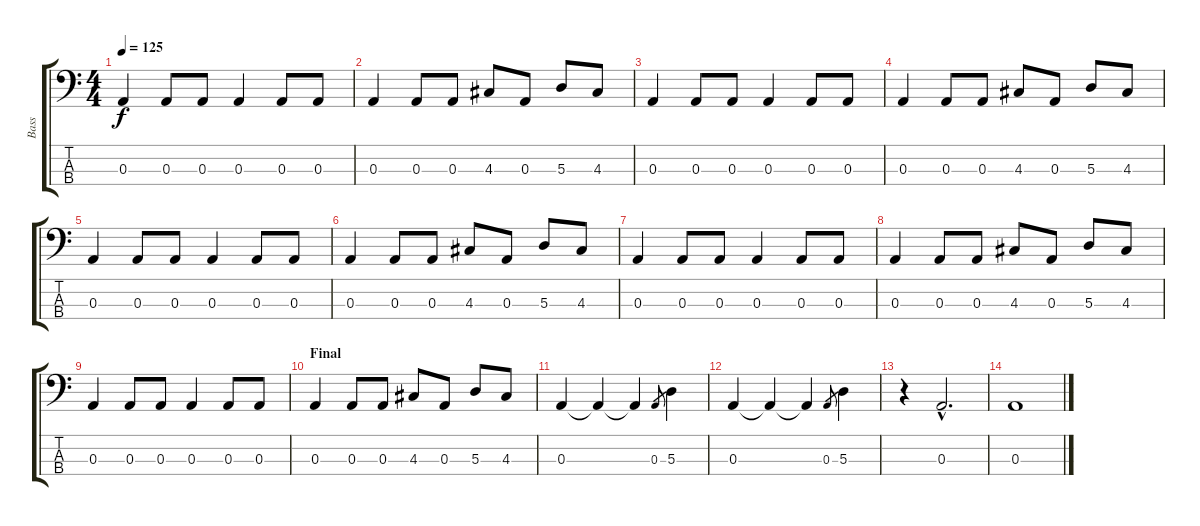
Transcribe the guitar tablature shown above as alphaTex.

\track ("Bass" "Bass") {instrument acousticguitarnylon}
\staff {score tabs}
\tuning (G2 D2 A1 E1) {hide}
\ts (4 4)
\tempo 125
\clef f4
\ks c
0.3.4{dy f} 0.3.8 0.3.8 0.3.4 0.3.8 0.3.8 |
0.3.4 0.3.8 0.3.8 4.3.8 0.3.8 5.3.8 4.3.8 |
0.3.4 0.3.8 0.3.8 0.3.4 0.3.8 0.3.8 |
0.3.4 0.3.8 0.3.8 4.3.8 0.3.8 5.3.8 4.3.8 |
0.3.4 0.3.8 0.3.8 0.3.4 0.3.8 0.3.8 |
0.3.4 0.3.8 0.3.8 4.3.8 0.3.8 5.3.8 4.3.8 |
0.3.4 0.3.8 0.3.8 0.3.4 0.3.8 0.3.8 |
0.3.4 0.3.8 0.3.8 4.3.8 0.3.8 5.3.8 4.3.8 |
0.3.4 0.3.8 0.3.8 0.3.4 0.3.8 0.3.8 |
\section ("" "Final")
0.3.4 0.3.8 0.3.8 4.3.8 0.3.8 5.3.8 4.3.8 |
0.3.4 0.3{t}.4 0.3{t}.4 0.3.8{gr} 5.3.4 |
0.3.4 0.3{t}.4 0.3{t}.4 0.3.8{gr} 5.3.4 |
r.4 0.3{hac}.2{d} |
0.3.1
